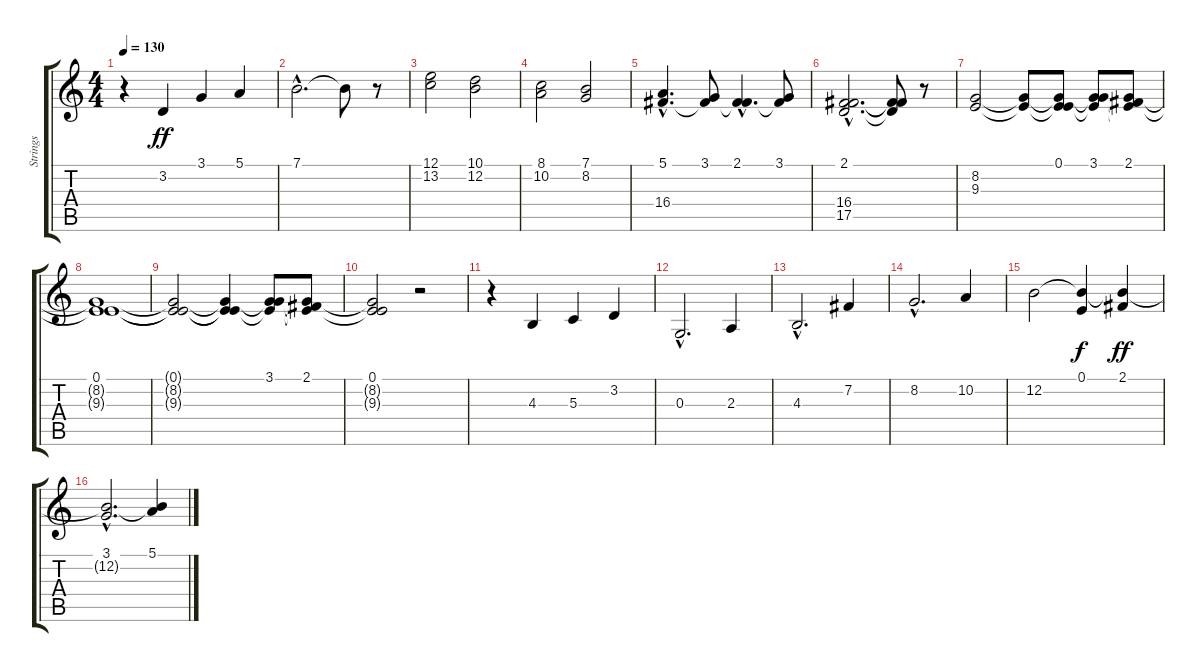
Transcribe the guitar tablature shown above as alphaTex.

\track ("Strings" "Strings") {instrument stringensemble2}
\staff {score tabs}
\tuning (E4 B3 G3 D3 A2 E2) {hide}
\ts (4 4)
\tempo 130
\clef g2
\ks c
r.4{dy ff} 3.2.4 3.1.4 5.1.4 |
7.1{hac}.2{d} 7.1{t}.8 r.8 |
(12.1 13.2).2 (10.1 12.2).2 |
(8.1 10.2).2 (7.1 8.2).2 |
(5.1{hac} 16.4{hac}).4{d} (3.1 16.4{t}).8 (2.1{hac} 16.4{hac t}).4{d} (3.1 16.4{t}).8 |
(2.1{hac} 16.4{hac} 17.5{hac}).2{d} (2.1{t} 16.4{t} 17.5{t}).8 r.8 |
(8.2 9.3).2 (8.2{t} 9.3{t}).8 (0.1 8.2{t} 9.3{t}).8 (3.1 8.2{t} 9.3{t}).8 (2.1 8.2{t} 9.3{t}).8 |
(0.1 8.2{t} 9.3{t}).1 |
(0.1{t} 8.2{t} 9.3{t}).2 (0.1{t} 8.2{t} 9.3{t}).4 (3.1 8.2{t} 9.3{t}).8 (2.1 8.2{t} 9.3{t}).8 |
(0.1 8.2{t} 9.3{t}).2 r.2 |
r.4 4.3.4 5.3.4 3.2.4 |
0.3{hac}.2{d} 2.3.4 |
4.3{hac}.2{d} 7.2.4 |
8.2{hac}.2{d} 10.2.4 |
12.2.2 (0.1 12.2{t}).4{dy f} (2.1 12.2{t}).4{dy ff} |
(3.1{hac} 12.2{hac t}).2{d} (5.1 12.2{t}).4
